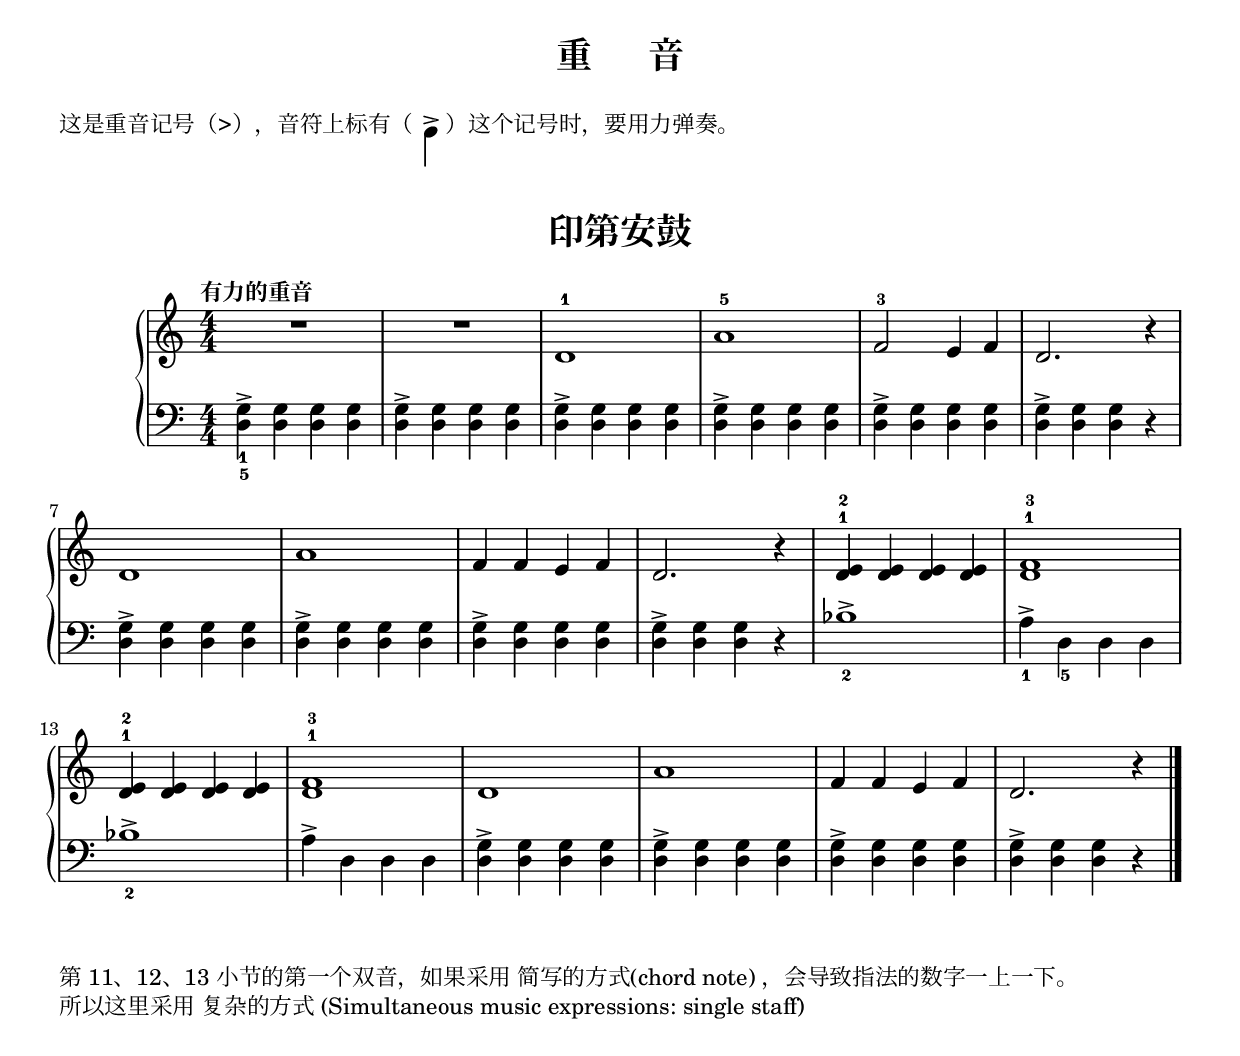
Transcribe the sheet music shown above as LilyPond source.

\version "2.18.2"
% 《约翰•汤普森 简易钢琴教程 2》 P39

#(define-markup-command (ezscore layout props mus) (ly:music?)
  #:properties ((size 0))
  (interpret-markup layout props
    #{
      \markup {
        \score {
          \new RhythmicStaff { $mus }
          \layout {
            \context {
              \RhythmicStaff
              \remove Clef_engraver
              \remove Time_signature_engraver
              \omit StaffSymbol
              fontSize = #size
              \override StaffSymbol.staff-space = #(magstep size)
              \override StaffSymbol.thickness = #(magstep size)
            }
            indent = 0
          }
        }
      }
    #}))

upper = \relative c'' {
  \clef treble
  \key c \major
  \time 4/4
  \numericTimeSignature
  \tempo "有力的重音"
  
  R1 |
  R1 |
  d,1-1 |
  a'1-5 |
  f2-3 e4 f |
  d2. r4 |\break
  
  d1 |
  a'1 |
  f4 f e f |
  d2. r4 |
  <d e>4-1-2 q q q |
  <d f>1-1-3 |\break
  
  <d e>4-1-2 q q q |
  <d f>1-1-3 |
  d1 |
  a'1 |
  f4 f e f |
  d2. r4 |\bar"|."
}

lower = \relative c {
  \clef bass
  \key c \major
  \time 4/4
  \numericTimeSignature
  
  <d g>_1_5-> q q q |
  q-> q q q |
  q-> q q q |
  q-> q q q |
  q-> q q q |
  q-> q q r |\break
  
  q-> q q q |
  q-> q q q |
  q-> q q q |
  q-> q q r |
  bes'1->_2 |
  a4->_1 d,_5 d d |\break
  
  bes'1->_2 |
  a4-> d, d d |
  q-> q q q |
  q-> q q q |
  q-> q q q |
  q-> q q r |\bar"|."
}


\paper {
  print-all-headers = ##t
}

\header {
  title = "重      音"
  subtitle = ##t
}
\markup { \vspace #1 }
\markup { 这是重音记号（>），音符上标有（
  \ezscore ##{ { \stemDown c4-> } #}
  ）这个记号时，要用力弹奏。
}
\markup { \vspace #1 }

\score {
  \header {
    title = "印第安鼓"
    subtitle = ##t
  }
  \new GrandStaff <<
    \new Staff = "upper" \upper
    \new Staff = "lower" \lower
  >>
  \layout { }
  \midi { }
}

\markup { 
  第 11、12、13 小节的第一个双音，如果采用
  \with-url #"http://lilypond.org/doc/v2.18/Documentation/notation/single-voice" {
    简写的方式(chord note)
  }，会导致指法的数字一上一下。
} 
\markup { 
  所以这里采用
  \with-url #"http://lilypond.org/doc/v2.18/Documentation/learning/music-expressions-explained#simultaneous-music-expressions-single-staff" {
    复杂的方式 (Simultaneous music expressions: single staff) 
  }
}
